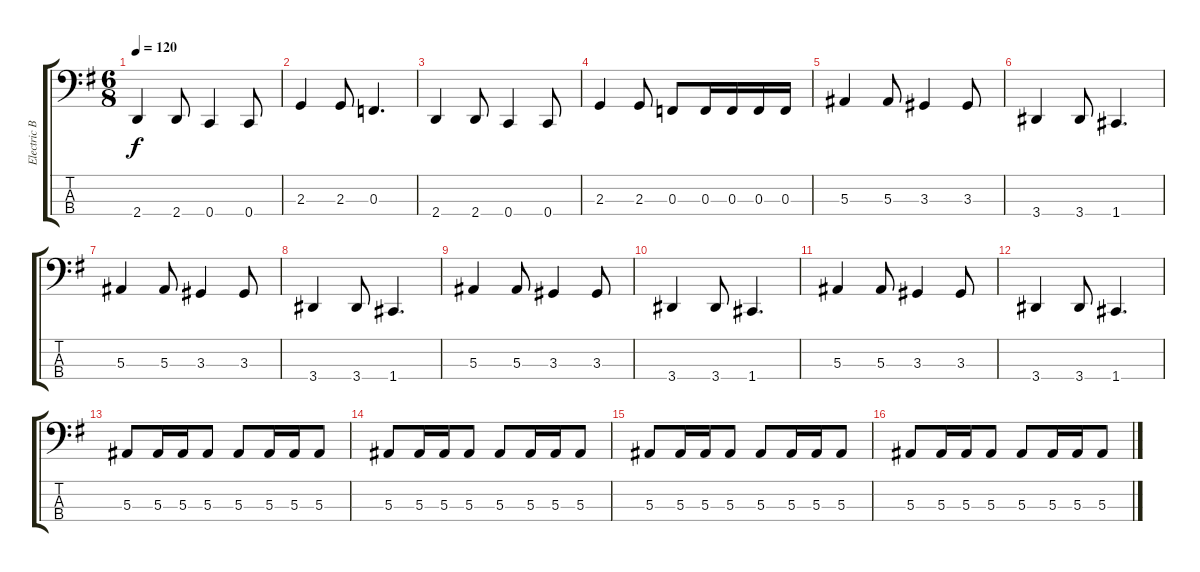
\track ("Electric Bass" "Electric B") {instrument electricbassfinger}
\staff {score tabs}
\tuning (Eb2 Bb1 F1 C1) {hide}
\ts (6 8)
\tempo 120
\clef f4
\ks eminor
2.4.4{dy f} 2.4.8 0.4.4 0.4.8 |
2.3.4 2.3.8 0.3.4{d} |
2.4.4 2.4.8 0.4.4 0.4.8 |
2.3.4 2.3.8 0.3.8 0.3.16 0.3.16 0.3.16 0.3.16 |
5.3.4 5.3.8 3.3.4 3.3.8 |
3.4.4 3.4.8 1.4.4{d} |
5.3.4 5.3.8 3.3.4 3.3.8 |
3.4.4 3.4.8 1.4.4{d} |
5.3.4 5.3.8 3.3.4 3.3.8 |
3.4.4 3.4.8 1.4.4{d} |
5.3.4 5.3.8 3.3.4 3.3.8 |
3.4.4 3.4.8 1.4.4{d} |
5.3.8 5.3.16 5.3.16 5.3.8 5.3.8 5.3.16 5.3.16 5.3.8 |
5.3.8 5.3.16 5.3.16 5.3.8 5.3.8 5.3.16 5.3.16 5.3.8 |
5.3.8 5.3.16 5.3.16 5.3.8 5.3.8 5.3.16 5.3.16 5.3.8 |
5.3.8 5.3.16 5.3.16 5.3.8 5.3.8 5.3.16 5.3.16 5.3.8
